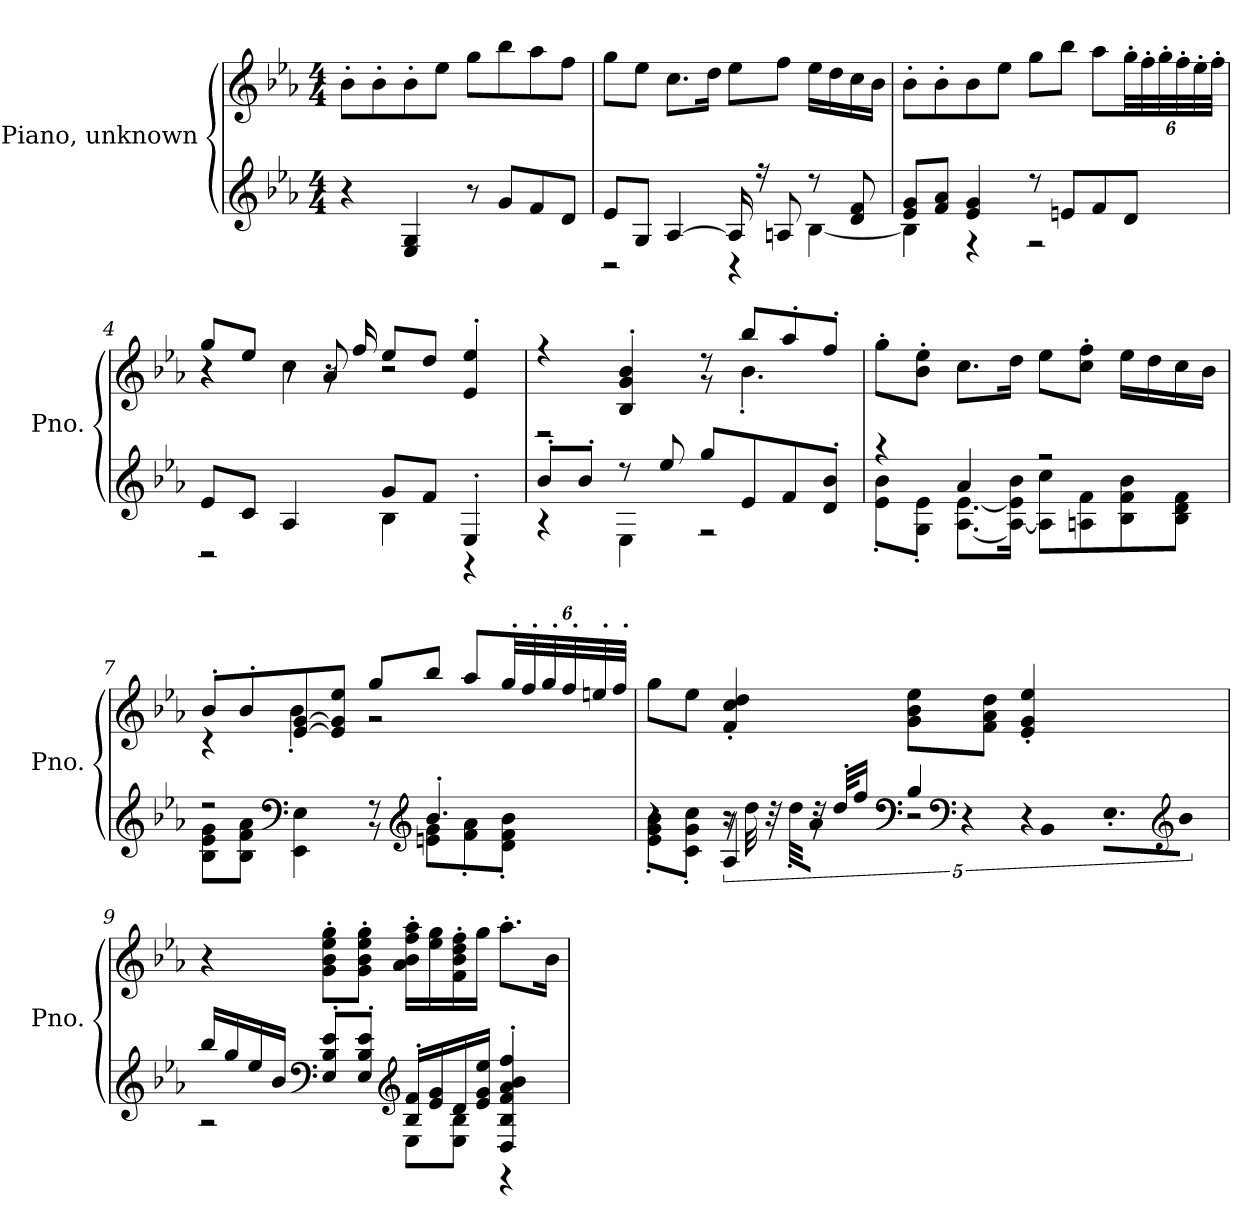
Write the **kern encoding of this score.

**kern	**kern
*part1	*part1
*staff2	*staff1
*I"Piano, unknown	*
*I'Pno.	*
*clefG2	*clefG2
*k[b-e-a-]	*k[b-e-a-]
*M4/4	*M4/4
*MM120	*MM120
=1	=1
4r	8b-'\L
.	8b-'\
4E-/ 4G/	8b-'\
.	8ee-\J
8r	8gg\L
8g/L	8bb-\
8f/	8aa-\
8d/J	8ff\J
=2	=2
*^	*
8e-/L	2r	8gg\L
8G/J	.	8ee-\J
[4A-/	.	8.cc\L
.	.	16dd\Jk
16A-/]	4r	8ee-\L
16r	.	.
8An/	.	8ff\J
8r	[4B-\	16ee-\LL
.	.	16dd\
8d/ 8f/	.	16cc\
.	.	16b-\JJ
=3	=3	=3
8e-/ 8g/L	4B-\]	8b-'\L
8f/ 8a-/J	.	8b-'\
4e-/ 4g/	4r	8b-\
.	.	8ee-\J
8r	2r	8gg\L
8en/L	.	8bb-\J
8f/	.	8aa-\L
*	*	*Xbrackettup
8d/J	.	48gg'\LL
.	.	48ff'\
.	.	48gg'\
.	.	48ff'\
.	.	48ee-'\
.	.	48ff'\JJJ
!!LO:LB:g=z
=4	=4	=4
*	*	*^
*	*	*	*^
8e-/L	2r	8gg/L	4r	4r
8c/J	.	8ee-/J	.	.
4A-/	.	8r	4cc\	8r
.	.	16r	.	8a-/
.	.	16ff/	.	.
8g/L	4B-\	8ee-/L	2r	2r
8f/J	.	8dd/J	.	.
4E-'/	4r	4e-/' 4ee-/'	.	.
*	*	*	*v	*v
=5	=5	=5	=5
8b-'/L	4r	4r	2r
8b-'/J	.	.	.
8r	4E-\	4B-/' 4g/' 4b-/'	.
8ee-/	.	.	.
8gg/L	2r	8r	8r
8e-/	.	8bb-/L	4.b-'\
8f/	.	8aa-'/	.
8d/' 8b-/'J	.	8ff'/J	.
*	*	*v	*v
=6	=6	=6
4r	8e-\' 8b-\'L	8gg'\L
.	8G\' 8e-\'J	8b-\' 8ee-\'J
4a-/	[8.A-\ [8.e-\L	8.cc\L
.	16A-\_ 16e-\] 16b-\Jk	16dd\Jk
2r	8A-\] 8cc\L	8ee-\L
.	8An\ 8f\	8cc\' 8ff\'J
.	8B-\ 8f\ 8b-\	16ee-\LL
.	.	16dd\
.	8B-\ 8d\ 8f\J	16cc\
.	.	16b-\JJ
!!LO:LB:g=z
=7	=7	=7
*	*	*^
2r	8B-\ 8e-\ 8g\L	8b-'/L	4r
.	8B-\ 8f\ 8a-\J	8b-'/	.
*clefF4	*	*	*
.	4EE-\ 4E-\	[8e-/ [8g/	4b-'\
.	.	8e-/] 8g/] 8ee-/J	.
8r	8r	8gg/L	2r
*clefG2	*	*	*
4.b-'/	8en\ 8g\L	8bb-/J	.
.	8f\' 8a-\'	8aa-/L	.
.	8d\' 8f\' 8b-\'J	48gg'/LL	.
.	.	48ff'/	.
.	.	48gg'/	.
.	.	48ff'/	.
.	.	48een'/	.
.	.	48ff'/JJJ	.
*	*	*v	*v
=8	=8	=8
*	*^	*
4r	8e-\' 8g\' 8b-\'L	4r	8gg\L
.	8c\' 8g\' 8cc\'J	.	8ee-\J
8r	20r	4A-/	4f/' 4cc/' 4dd/'
.	40dd\	.	.
.	40r	.	.
.	40dd'\KKL	.	.
32r	8a-\J	.	.
32dd'/KLL	.	.	.
16ff/JJ	.	.	.
*clefF4	*	*	*
2r	8r	4B-/	8g\ 8b-\ 8ee-\L
.	8BB-\	.	8f\ 8a-\ 8dd\J
.	8.E-'\L	4r	4e-/' 4g/' 4ee-/'
*clefG2	*	*	*
.	16b-\Jk	.	.
*	*v	*v	*
!!LO:LB:g=z
=9	=9	=9
16bb-/LL	2r	4r
16gg/	.	.
16ee-/	.	.
16b-/JJ	.	.
*clefF4	*	*
8E-/' 8B-/' 8e-/'L	.	8g\' 8b-\' 8ee-\' 8gg\'L
8E-/' 8B-/' 8e-/'J	.	8g\' 8b-\' 8ee-\' 8gg\'J
*clefG2	*	*
16B-/' 16f/'LL	8E-\L	16a-\' 16b-\' 16ff\' 16aa-\'LL
16e-/ 16g/	.	16ee-\ 16gg\
16d/	8E-\ 8B-\J	16f\' 16b-\' 16dd\' 16ff\'
16e-/ 16g/ 16ee-/JJ	.	16gg\JJ
4D/' 4B-/' 4f/' 4a-/' 4b-/' 4ff/'	4r	8.aa-'\L
.	.	16b-\Jk
*v	*v	*
=	=
*-	*-
